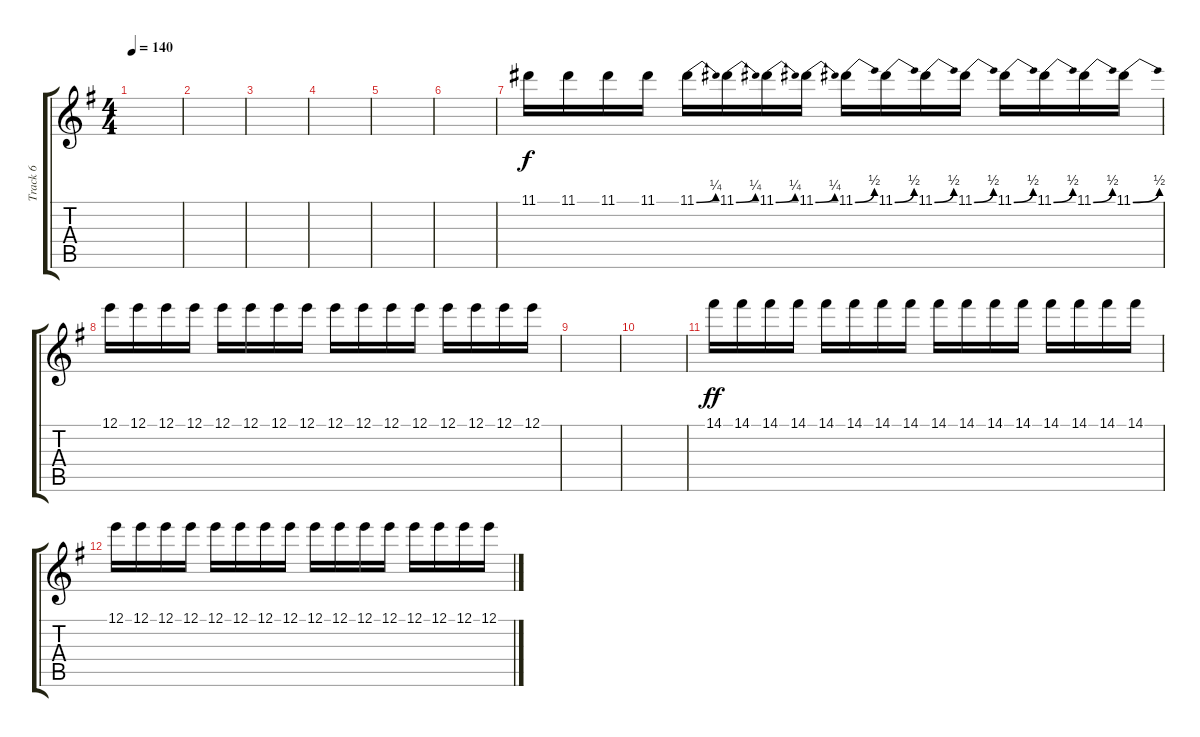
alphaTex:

\track ("Track 6" "Track 6") {instrument distortionguitar}
\staff {score tabs}
\tuning (E4 B3 G3 D3 A2 D2) {hide}
\ts (4 4)
\tempo 140
\clef g2
\ks eminor
|
|
|
|
|
|
11.1.16 11.1.16 11.1.16 11.1.16 11.1{be (bend 0 0 60 1)}.16 11.1{be (bend 0 0 60 1)}.16 11.1{be (bend 0 0 60 1)}.16 11.1{be (bend 0 0 60 1)}.16 11.1{be (bend 0 0 60 2)}.16 11.1{be (bend 0 0 60 2)}.16 11.1{be (bend 0 0 60 2)}.16 11.1{be (bend 0 0 60 2)}.16 11.1{be (bend 0 0 60 2)}.16 11.1{be (bend 0 0 60 2)}.16 11.1{be (bend 0 0 60 2)}.16 11.1{be (bend 0 0 60 2)}.16 |
12.1.16 12.1.16 12.1.16 12.1.16 12.1.16 12.1.16 12.1.16 12.1.16 12.1.16 12.1.16 12.1.16 12.1.16 12.1.16 12.1.16 12.1.16 12.1.16 |
|
|
14.1.16{dy ff} 14.1.16 14.1.16 14.1.16 14.1.16 14.1.16 14.1.16 14.1.16 14.1.16 14.1.16 14.1.16 14.1.16 14.1.16 14.1.16 14.1.16 14.1.16 |
12.1.16 12.1.16 12.1.16 12.1.16 12.1.16 12.1.16 12.1.16 12.1.16 12.1.16 12.1.16 12.1.16 12.1.16 12.1.16 12.1.16 12.1.16 12.1.16
